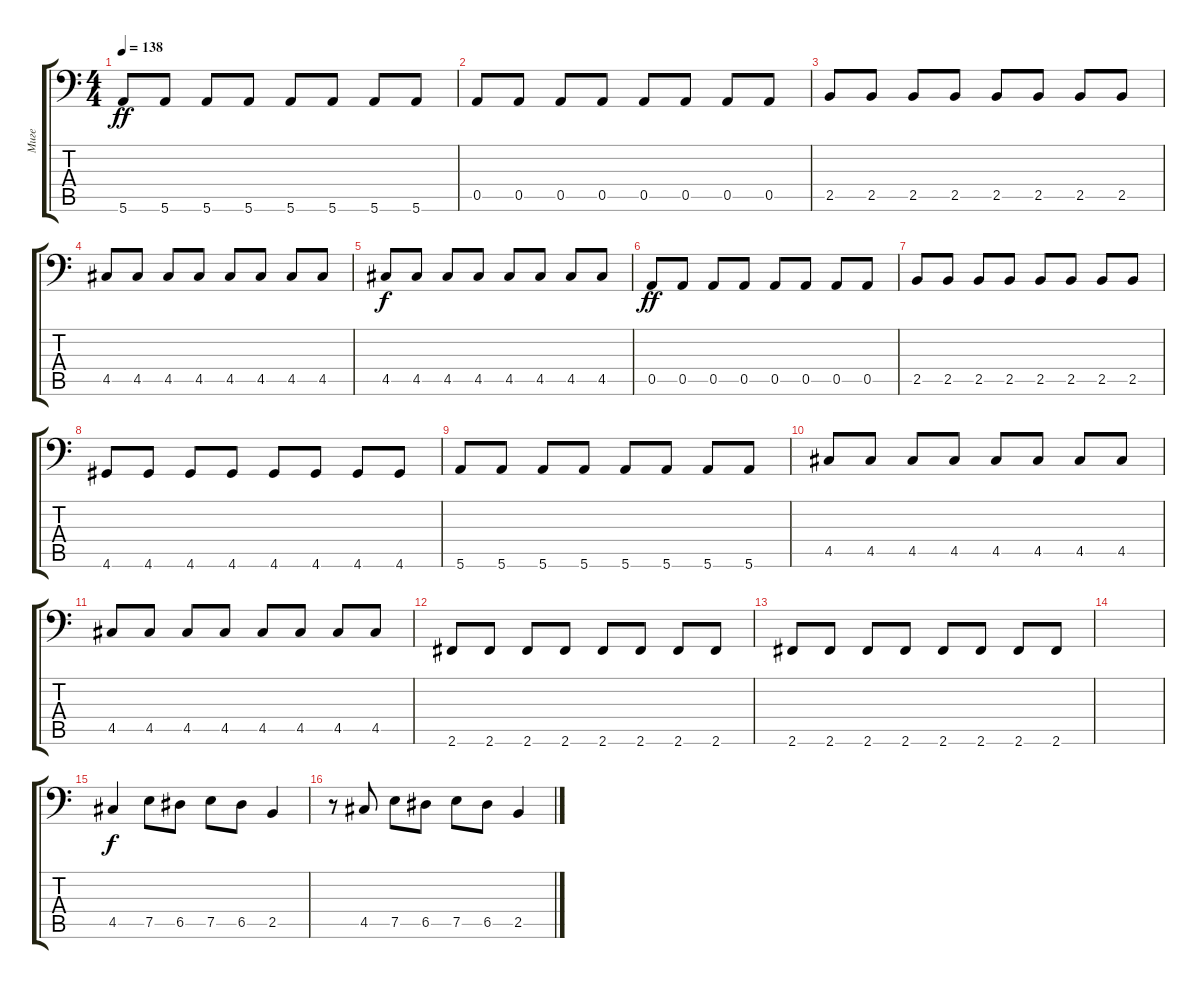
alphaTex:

\track ("Миге " "Миге ") {instrument electricbassfinger}
\staff {score tabs}
\tuning (E3 B2 G2 D2 A1 E1) {hide}
\ts (4 4)
\tempo 138
\clef f4
\ks c
5.6.8{dy ff} 5.6.8 5.6.8 5.6.8 5.6.8 5.6.8 5.6.8 5.6.8 |
0.5.8 0.5.8 0.5.8 0.5.8 0.5.8 0.5.8 0.5.8 0.5.8 |
2.5.8 2.5.8 2.5.8 2.5.8 2.5.8 2.5.8 2.5.8 2.5.8 |
4.5.8 4.5.8 4.5.8 4.5.8 4.5.8 4.5.8 4.5.8 4.5.8 |
4.5.8{dy f} 4.5.8 4.5.8 4.5.8 4.5.8 4.5.8 4.5.8 4.5.8 |
0.5.8{dy ff} 0.5.8 0.5.8 0.5.8 0.5.8 0.5.8 0.5.8 0.5.8 |
2.5.8 2.5.8 2.5.8 2.5.8 2.5.8 2.5.8 2.5.8 2.5.8 |
4.6.8 4.6.8 4.6.8 4.6.8 4.6.8 4.6.8 4.6.8 4.6.8 |
5.6.8 5.6.8 5.6.8 5.6.8 5.6.8 5.6.8 5.6.8 5.6.8 |
4.5.8 4.5.8 4.5.8 4.5.8 4.5.8 4.5.8 4.5.8 4.5.8 |
4.5.8 4.5.8 4.5.8 4.5.8 4.5.8 4.5.8 4.5.8 4.5.8 |
2.6.8 2.6.8 2.6.8 2.6.8 2.6.8 2.6.8 2.6.8 2.6.8 |
2.6.8 2.6.8 2.6.8 2.6.8 2.6.8 2.6.8 2.6.8 2.6.8 |
|
4.5.4{dy f} 7.5.8 6.5.8 7.5.8 6.5.8 2.5.4 |
r.8 4.5.8 7.5.8 6.5.8 7.5.8 6.5.8 2.5.4
